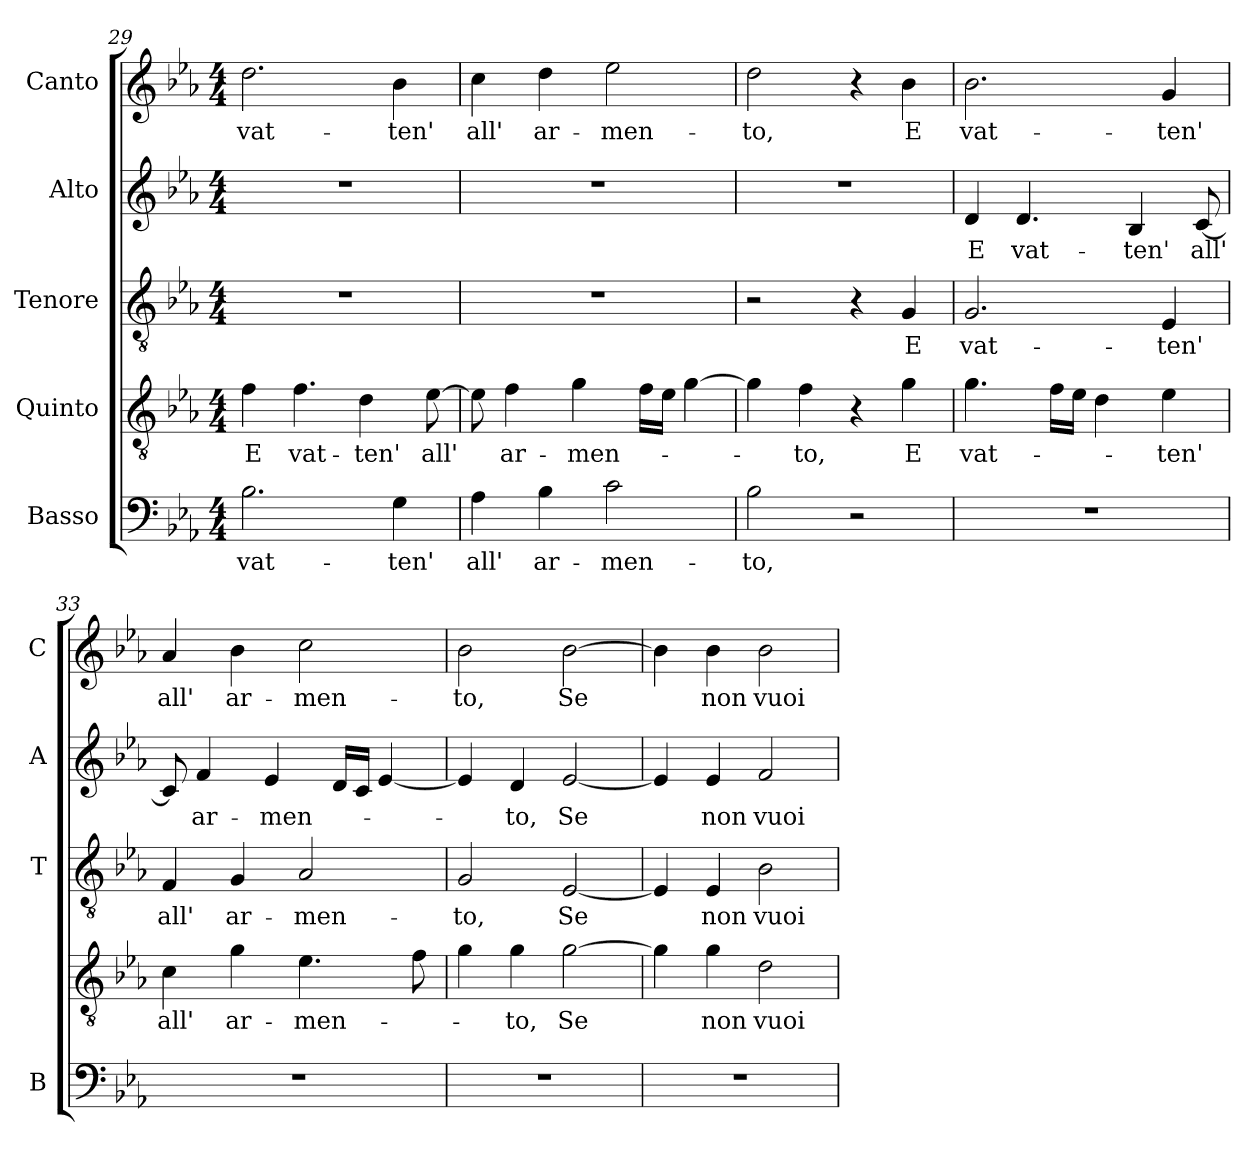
**kern	**text	**kern	**text	**kern	**text	**kern	**text	**kern	**text
*part5	*part5	*part4	*part4	*part3	*part3	*part2	*part2	*part1	*part1
*staff5	*staff5	*staff4	*staff4	*staff3	*staff3	*staff2	*staff2	*staff1	*staff1
*I"Basso	*	*I"Quinto	*	*I"Tenore	*	*I"Alto	*	*I"Canto	*
*I'B	*	*	*	*I'T	*	*I'A	*	*I'C	*
*clefF4	*	*clefGv2	*	*clefGv2	*	*clefG2	*	*clefG2	*
*k[b-e-a-]	*	*k[b-e-a-]	*	*k[b-e-a-]	*	*k[b-e-a-]	*	*k[b-e-a-]	*
*E-:	*	*E-:	*	*E-:	*	*E-:	*	*E-:	*
*M4/4	*	*M4/4	*	*M4/4	*	*M4/4	*	*M4/4	*
=29	=29	=29	=29	=29	=29	=29	=29	=29	=29
!	!LO:LY:b	!	!	!	!	!	!	!	!
!	!	!	!LO:LY:b	!	!	!	!	!	!
!	!	!	!	!	!	!	!	!	!LO:LY:b
2.B-\	vat-	4f\	E	1r	.	1r	.	2.dd\	vat-
!	!	!	!LO:LY:b	!	!	!	!	!	!
.	.	4.f\	vat-	.	.	.	.	.	.
!	!	!	!LO:LY:b	!	!	!	!	!	!
.	.	4d\	-ten'	.	.	.	.	.	.
!	!LO:LY:b	!	!	!	!	!	!	!	!
!	!	!	!	!	!	!	!	!	!LO:LY:b
4G\	-ten'	.	.	.	.	.	.	4b-\	-ten'
!	!	!	!LO:LY:b	!	!	!	!	!	!
.	.	[8e-\	all'	.	.	.	.	.	.
=30	=30	=30	=30	=30	=30	=30	=30	=30	=30
!	!LO:LY:b	!	!	!	!	!	!	!	!
!	!	!	!	!	!	!	!	!	!LO:LY:b
4A-\	all'	8e-\]	.	1r	.	1r	.	4cc\	all'
!	!	!	!LO:LY:b	!	!	!	!	!	!
.	.	4f\	ar-	.	.	.	.	.	.
!	!LO:LY:b	!	!	!	!	!	!	!	!
!	!	!	!	!	!	!	!	!	!LO:LY:b
4B-\	ar-	.	.	.	.	.	.	4dd\	ar-
!	!	!	!LO:LY:b	!	!	!	!	!	!
.	.	4g\	-men-	.	.	.	.	.	.
!	!LO:LY:b	!	!	!	!	!	!	!	!
!	!	!	!	!	!	!	!	!	!LO:LY:b
2c\	-men-	.	.	.	.	.	.	2ee-\	-men-
.	.	16f\LL	.	.	.	.	.	.	.
.	.	16e-\JJ	.	.	.	.	.	.	.
.	.	[4g\	.	.	.	.	.	.	.
=31	=31	=31	=31	=31	=31	=31	=31	=31	=31
!	!LO:LY:b	!	!	!	!	!	!	!	!
!	!	!	!	!	!	!	!	!	!LO:LY:b
2B-\	-to,	4g\]	.	2r	.	1r	.	2dd\	-to,
!	!	!	!LO:LY:b	!	!	!	!	!	!
.	.	4f\	-to,	.	.	.	.	.	.
2r	.	4r	.	4r	.	.	.	4r	.
!	!	!	!LO:LY:b	!	!	!	!	!	!
!	!	!	!	!	!LO:LY:b	!	!	!	!
!	!	!	!	!	!	!	!	!	!LO:LY:b
.	.	4g\	E	4G/	E	.	.	4b-\	E
=32	=32	=32	=32	=32	=32	=32	=32	=32	=32
!	!	!	!LO:LY:b	!	!	!	!	!	!
!	!	!	!	!	!LO:LY:b	!	!	!	!
!	!	!	!	!	!	!	!LO:LY:b	!	!
!	!	!	!	!	!	!	!	!	!LO:LY:b
1r	.	4.g\	vat-	2.G/	vat-	4d/	E	2.b-\	vat-
!	!	!	!	!	!	!	!LO:LY:b	!	!
.	.	.	.	.	.	4.d/	vat-	.	.
.	.	16f\LL	.	.	.	.	.	.	.
.	.	16e-\JJ	.	.	.	.	.	.	.
.	.	4d\	.	.	.	.	.	.	.
!	!	!	!	!	!	!	!LO:LY:b	!	!
.	.	.	.	.	.	4B-/	-ten'	.	.
!	!	!	!LO:LY:b	!	!	!	!	!	!
!	!	!	!	!	!LO:LY:b	!	!	!	!
!	!	!	!	!	!	!	!	!	!LO:LY:b
.	.	4e-\	-ten'	4E-/	-ten'	.	.	4g/	-ten'
!	!	!	!	!	!	!	!LO:LY:b	!	!
.	.	.	.	.	.	[8c/	all'	.	.
!!LO:PB:g=z
=33	=33	=33	=33	=33	=33	=33	=33	=33	=33
!	!	!	!LO:LY:b	!	!	!	!	!	!
!	!	!	!	!	!LO:LY:b	!	!	!	!
!	!	!	!	!	!	!	!	!	!LO:LY:b
1r	.	4c\	all'	4F/	all'	8c/]	.	4a-/	all'
!	!	!	!	!	!	!	!LO:LY:b	!	!
.	.	.	.	.	.	4f/	ar-	.	.
!	!	!	!LO:LY:b	!	!	!	!	!	!
!	!	!	!	!	!LO:LY:b	!	!	!	!
!	!	!	!	!	!	!	!	!	!LO:LY:b
.	.	4g\	ar-	4G/	ar-	.	.	4b-\	ar-
!	!	!	!	!	!	!	!LO:LY:b	!	!
.	.	.	.	.	.	4e-/	-men-	.	.
!	!	!	!LO:LY:b	!	!	!	!	!	!
!	!	!	!	!	!LO:LY:b	!	!	!	!
!	!	!	!	!	!	!	!	!	!LO:LY:b
.	.	4.e-\	-men-	2A-/	-men-	.	.	2cc\	-men-
.	.	.	.	.	.	16d/LL	.	.	.
.	.	.	.	.	.	16c/JJ	.	.	.
.	.	.	.	.	.	[4e-/	.	.	.
.	.	8f\	.	.	.	.	.	.	.
=34	=34	=34	=34	=34	=34	=34	=34	=34	=34
!	!	!	!	!	!LO:LY:b	!	!	!	!
!	!	!	!	!	!	!	!	!	!LO:LY:b
1r	.	4g\	.	2G/	-to,	4e-/]	.	2b-\	-to,
!	!	!	!LO:LY:b	!	!	!	!	!	!
!	!	!	!	!	!	!	!LO:LY:b	!	!
.	.	4g\	-to,	.	.	4d/	-to,	.	.
!	!	!	!LO:LY:b	!	!	!	!	!	!
!	!	!	!	!	!LO:LY:b	!	!	!	!
!	!	!	!	!	!	!	!LO:LY:b	!	!
!	!	!	!	!	!	!	!	!	!LO:LY:b
.	.	[2g\	Se	[2E-/	Se	[2e-/	Se	[2b-\	Se
=35	=35	=35	=35	=35	=35	=35	=35	=35	=35
1r	.	4g\]	.	4E-/]	.	4e-/]	.	4b-\]	.
!	!	!	!LO:LY:b	!	!	!	!	!	!
!	!	!	!	!	!LO:LY:b	!	!	!	!
!	!	!	!	!	!	!	!LO:LY:b	!	!
!	!	!	!	!	!	!	!	!	!LO:LY:b
.	.	4g\	non	4E-/	non	4e-/	non	4b-\	non
!	!	!	!LO:LY:b	!	!	!	!	!	!
!	!	!	!	!	!LO:LY:b	!	!	!	!
!	!	!	!	!	!	!	!LO:LY:b	!	!
!	!	!	!	!	!	!	!	!	!LO:LY:b
.	.	2d\	vuoi	2B-\	vuoi	2f/	vuoi	2b-\	vuoi
=	=	=	=	=	=	=	=	=	=
*-	*-	*-	*-	*-	*-	*-	*-	*-	*-
